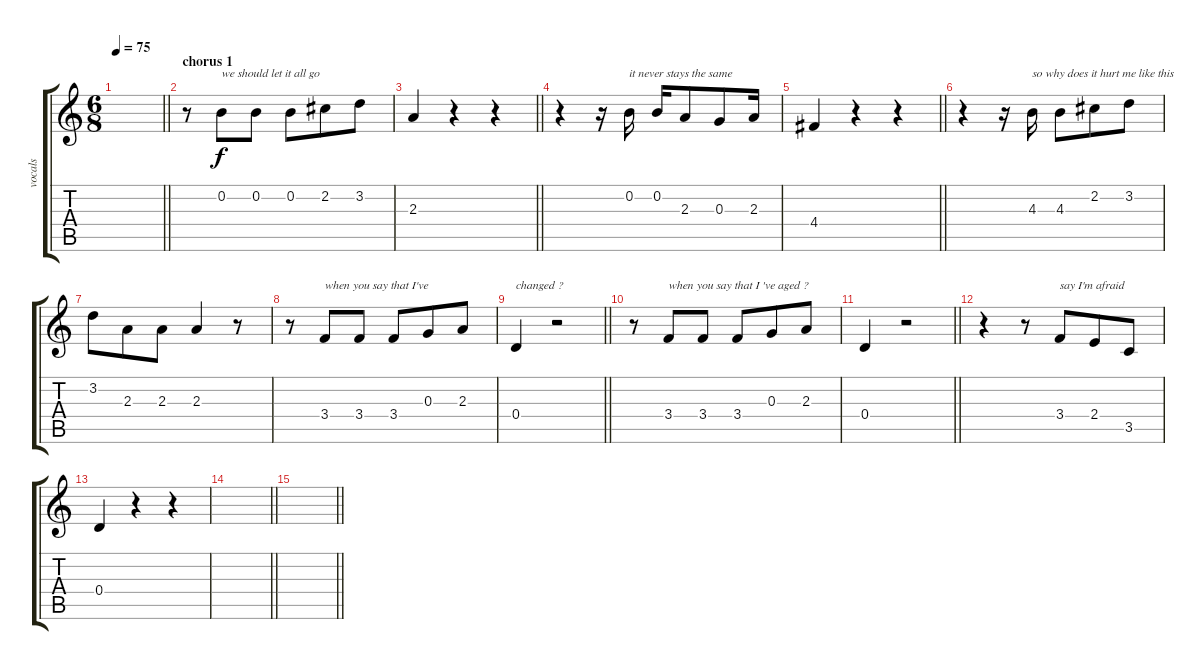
\track ("vocals" "vocals") {instrument electricguitarjazz}
\staff {score tabs}
\tuning (E4 B3 G3 D3 A2 E2) {hide}
\ts (6 8)
\tempo 75
\clef g2
\barLineRight lightlight
\ks c
|
\section ("" "chorus 1")
r.8 0.2.8{txt "we should let it all go"} 0.2.8 0.2.8 2.2.8 3.2.8 |
\barLineRight lightlight
2.3.4 r.4 r.4 |
r.4 r.16 0.2.16{txt "it never stays the same"} 0.2.16 2.3.8 0.3.8 2.3.16 |
\barLineRight lightlight
4.4.4 r.4 r.4 |
r.4 r.16 4.3.16{txt "so why does it hurt me like this"} 4.3.8 2.2.8 3.2.8 |
3.2.8 2.3.8 2.3.8 2.3.4 r.8 |
r.8 3.4.8{txt "when you say that I've"} 3.4.8 3.4.8 0.3.8 2.3.8 |
\barLineRight lightlight
0.4.4{txt "changed ?"} r.2 |
r.8 3.4.8{txt "when you say that I 've aged ?"} 3.4.8 3.4.8 0.3.8 2.3.8 |
\barLineRight lightlight
0.4.4 r.2 |
r.4 r.8 3.4.8{txt "say I'm afraid "} 2.4.8 3.5.8 |
0.4.4 r.4 r.4 |
\barLineRight lightlight
|
\barLineRight lightlight
